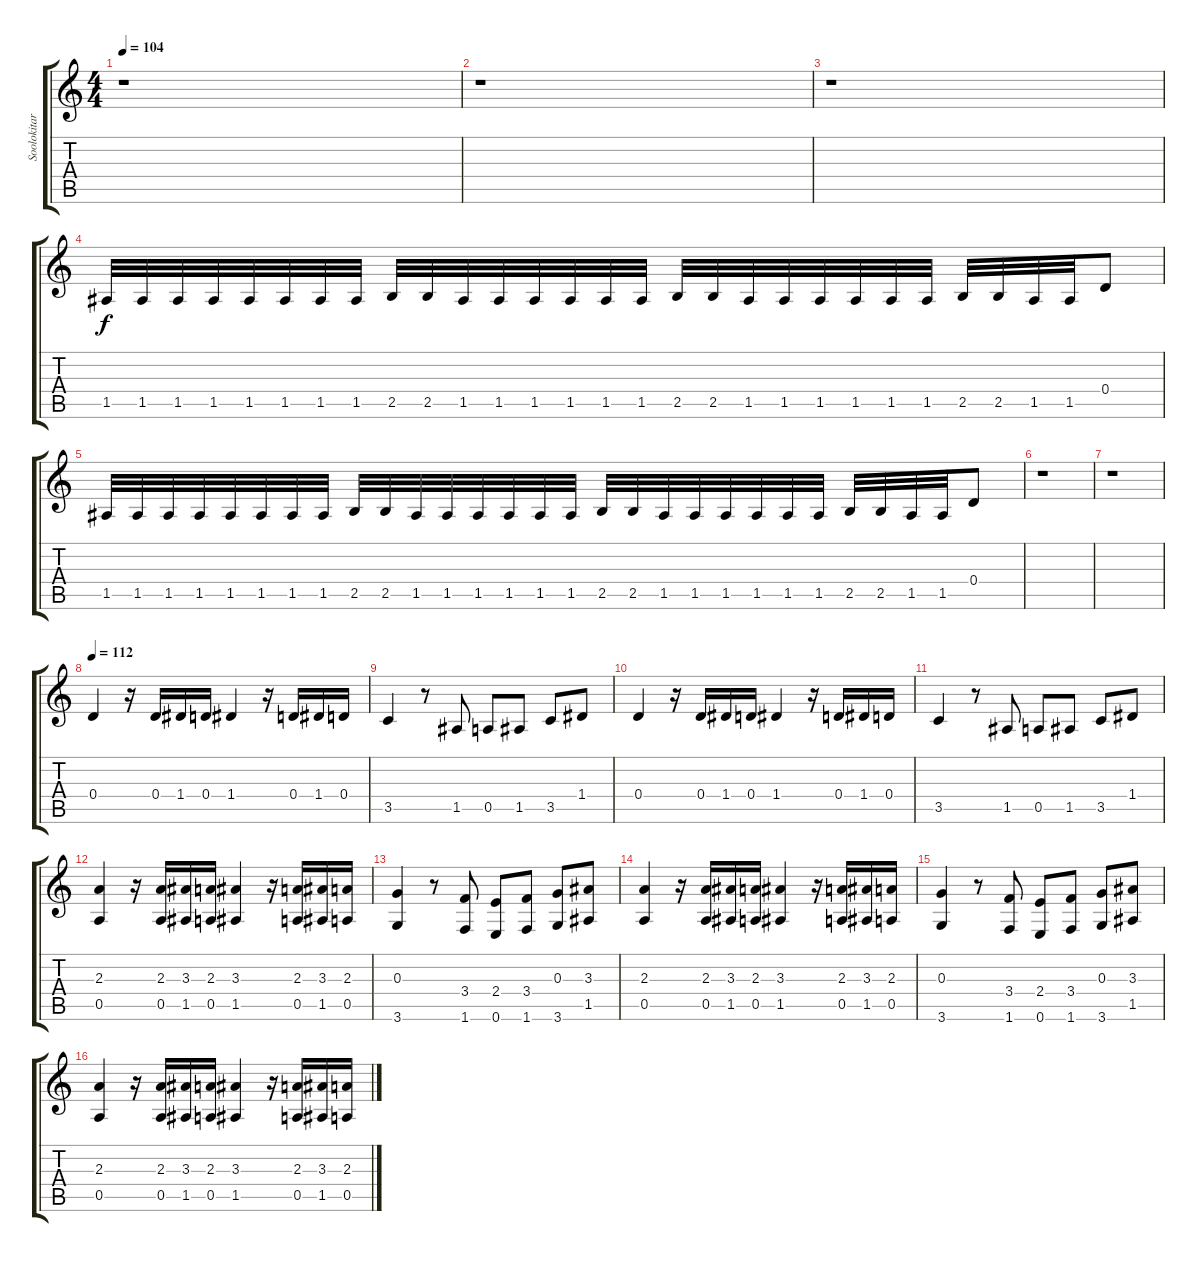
\track ("Soolokitara" "Soolokitar") {instrument overdrivenguitar}
\staff {score tabs}
\tuning (E4 B3 G3 D3 A2 E2) {hide}
\ts (4 4)
\tempo 104
\clef g2
\ks c
r.1{dy f} |
r.1 |
r.1 |
1.5.32 1.5.32 1.5.32 1.5.32 1.5.32 1.5.32 1.5.32 1.5.32 2.5.32 2.5.32 1.5.32 1.5.32 1.5.32 1.5.32 1.5.32 1.5.32 2.5.32 2.5.32 1.5.32 1.5.32 1.5.32 1.5.32 1.5.32 1.5.32 2.5.32 2.5.32 1.5.32 1.5.32 0.4.8 |
1.5.32 1.5.32 1.5.32 1.5.32 1.5.32 1.5.32 1.5.32 1.5.32 2.5.32 2.5.32 1.5.32 1.5.32 1.5.32 1.5.32 1.5.32 1.5.32 2.5.32 2.5.32 1.5.32 1.5.32 1.5.32 1.5.32 1.5.32 1.5.32 2.5.32 2.5.32 1.5.32 1.5.32 0.4.8 |
r.1 |
r.1 |
\tempo 112
0.4.4 r.16 0.4.16 1.4.16 0.4.16 1.4.4 r.16 0.4.16 1.4.16 0.4.16 |
3.5.4 r.8 1.5.8 0.5.8 1.5.8 3.5.8 1.4.8 |
0.4.4 r.16 0.4.16 1.4.16 0.4.16 1.4.4 r.16 0.4.16 1.4.16 0.4.16 |
3.5.4 r.8 1.5.8 0.5.8 1.5.8 3.5.8 1.4.8 |
(2.3 0.5).4 r.16 (2.3 0.5).16 (3.3 1.5).16 (2.3 0.5).16 (3.3 1.5).4 r.16 (2.3 0.5).16 (3.3 1.5).16 (2.3 0.5).16 |
(0.3 3.6).4 r.8 (3.4 1.6).8 (2.4 0.6).8 (3.4 1.6).8 (0.3 3.6).8 (3.3 1.5).8 |
(2.3 0.5).4 r.16 (2.3 0.5).16 (3.3 1.5).16 (2.3 0.5).16 (3.3 1.5).4 r.16 (2.3 0.5).16 (3.3 1.5).16 (2.3 0.5).16 |
(0.3 3.6).4 r.8 (3.4 1.6).8 (2.4 0.6).8 (3.4 1.6).8 (0.3 3.6).8 (3.3 1.5).8 |
(2.3 0.5).4 r.16 (2.3 0.5).16 (3.3 1.5).16 (2.3 0.5).16 (3.3 1.5).4 r.16 (2.3 0.5).16 (3.3 1.5).16 (2.3 0.5).16
